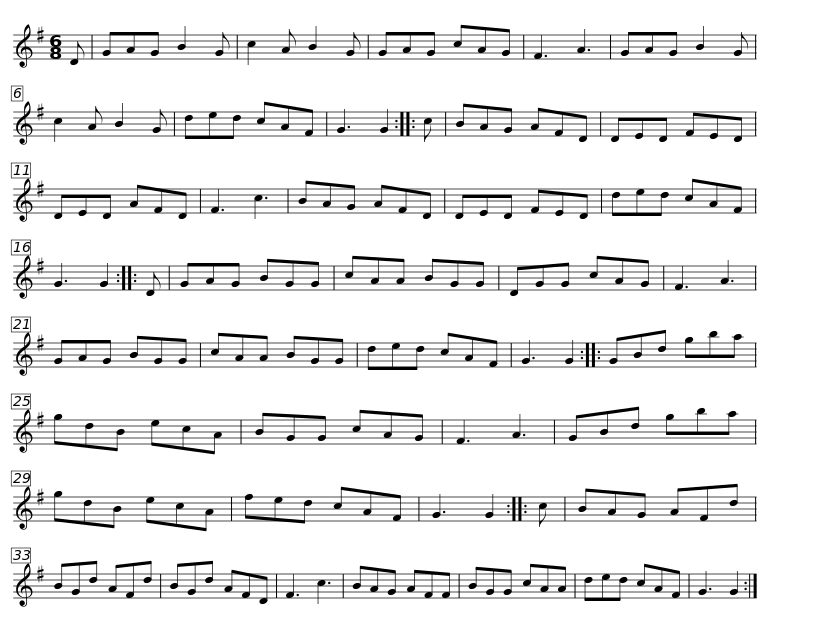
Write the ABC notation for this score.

X:1
L:1/8
M:6/8
I:linebreak $
K:G
V:1 treble
V:1
 D | GAG B2 G | c2 A B2 G | GAG cAG | F3 A3 | %5
 GAG B2 G | c2 A B2 G | ded cAF | G3 G2 :: c |$ %10
 BAG AFD | DED FED | DED AFD | F3 c3 | BAG AFD | %15
 DED FED | ded cAF | G3 G2 :: D |$ GAG BGG | %20
 cAA BGG | DGG cAG | F3 A3 | GAG BGG | cAA BGG | %25
 ded cAF | G3 G2 ::$ GBd gba | gdB ecA | BGG cAG | %30
 F3 A3 | GBd gba | gdB ecA | fed cAF | G3 G2 ::$ %35
 c | BAG AFd | BGd AFd | BGd AFD | F3 c3 | %40
 BAG AFF | BGG cAA | ded cAF | G3 G2 :| %44
